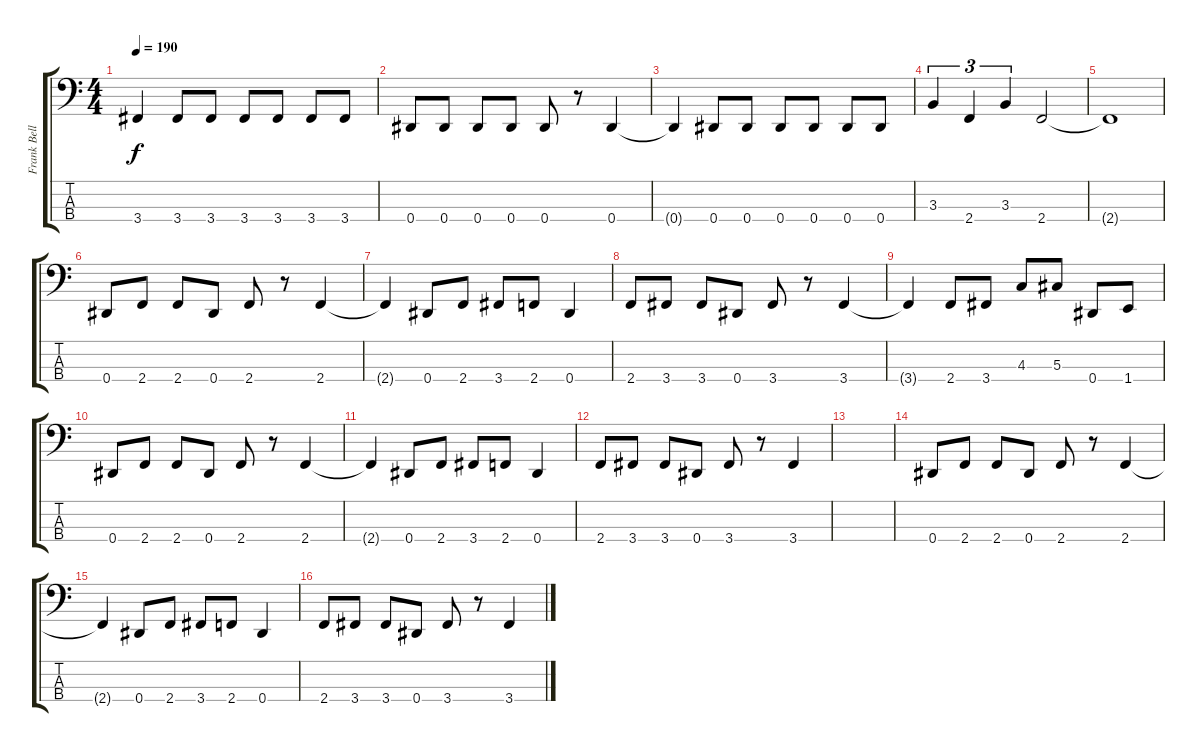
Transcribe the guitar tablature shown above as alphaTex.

\track ("Frank Bello" "Frank Bell") {instrument electricbassfinger}
\staff {score tabs}
\tuning (Gb2 Db2 Ab1 Eb1) {hide}
\ts (4 4)
\tempo 190
\clef f4
\ks c
3.4{t}.4{dy f} 3.4.8 3.4.8 3.4.8 3.4.8 3.4.8 3.4.8 |
0.4.8 0.4.8 0.4.8 0.4.8 0.4.8 r.8 0.4.4 |
0.4{t}.4 0.4.8 0.4.8 0.4.8 0.4.8 0.4.8 0.4.8 |
3.3.4{tu (3 2)} 2.4.4{tu (3 2)} 3.3.4{tu (3 2)} 2.4.2 |
2.4{t}.1 |
0.4.8 2.4.8 2.4.8 0.4.8 2.4.8 r.8 2.4.4 |
2.4{t}.4 0.4.8 2.4.8 3.4.8 2.4.8 0.4.4 |
2.4.8 3.4.8 3.4.8 0.4.8 3.4.8 r.8 3.4.4 |
3.4{t}.4 2.4.8 3.4.8 4.3.8 5.3.8 0.4.8 1.4.8 |
0.4.8 2.4.8 2.4.8 0.4.8 2.4.8 r.8 2.4.4 |
2.4{t}.4 0.4.8 2.4.8 3.4.8 2.4.8 0.4.4 |
2.4.8 3.4.8 3.4.8 0.4.8 3.4.8 r.8 3.4.4 |
|
0.4.8 2.4.8 2.4.8 0.4.8 2.4.8 r.8 2.4.4 |
2.4{t}.4 0.4.8 2.4.8 3.4.8 2.4.8 0.4.4 |
2.4.8 3.4.8 3.4.8 0.4.8 3.4.8 r.8 3.4.4
